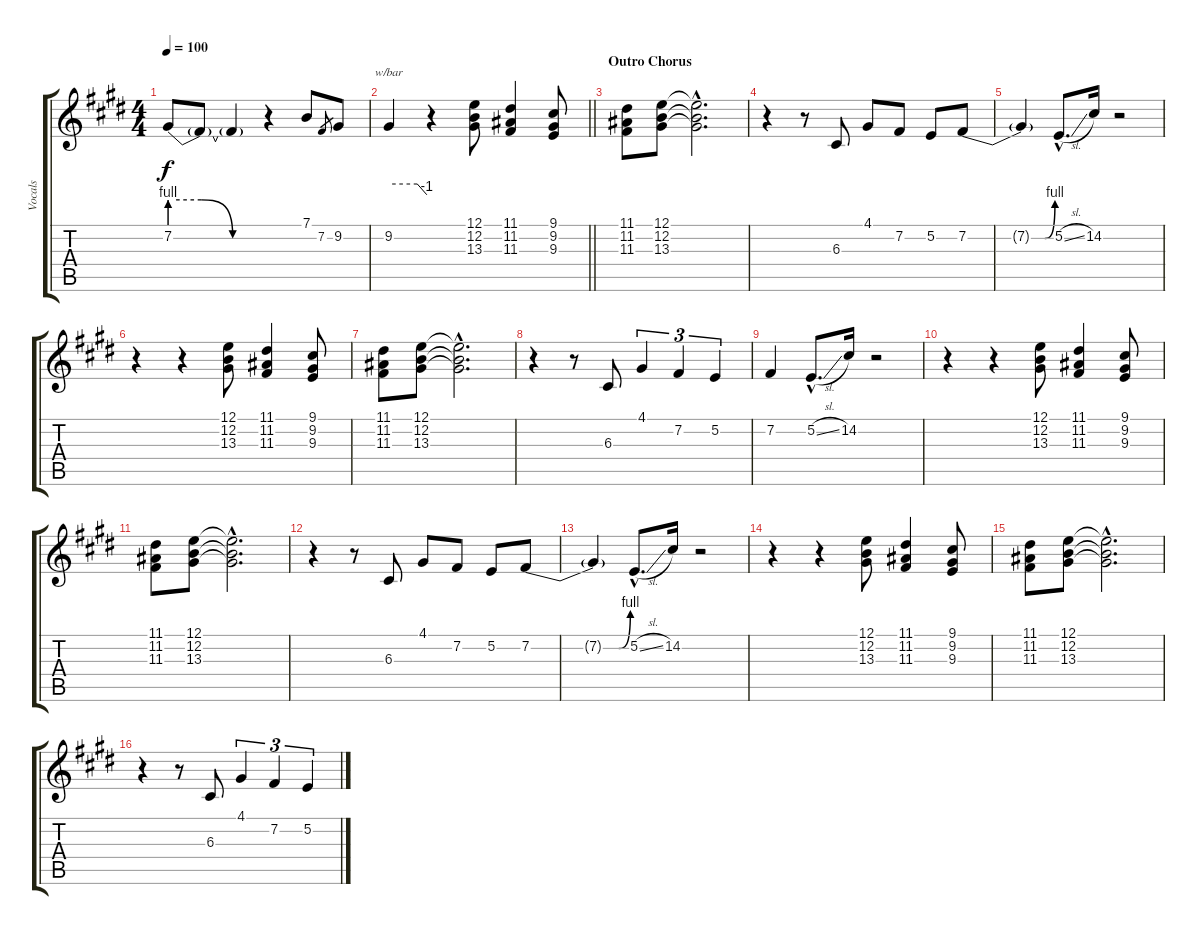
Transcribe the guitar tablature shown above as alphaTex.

\track ("Vocals" "Vocals") {instrument lead6voice}
\staff {score tabs}
\tuning (E4 B3 G3 D3 A2 E2) {hide}
\ts (4 4)
\tempo 100
\clef g2
\ks c#minor
7.2{be (custom 0 4 20 4 40 0 60 0)}.8{dy f} 7.2{t}.8 7.2{t}.4 r.4 7.1.8 7.2.8{gr} 9.2.8 |
\barLineRight lightlight
9.2.4{tbe (custom default 0 0 45 0 60 -4)} r.4 (12.1 12.2 13.3).8 (11.1 11.2 11.3).4 (9.1 9.2 9.3).8 |
\section ("" "Outro Chorus")
(11.1 11.2 11.3).8 (12.1 12.2 13.3).8 (12.1{hac t} 12.2{hac t} 13.3{hac t}).2{d} |
r.4 r.8 6.3.8 4.1.8 7.2.8 5.2.8 7.2{be (custom 0 0 30 0 46 0 53 0 60 4)}.8 |
7.2{t}.4 5.2{sl hac}.8{d} 14.2.16 r.2 |
r.4 r.4 (12.1 12.2 13.3).8 (11.1 11.2 11.3).4 (9.1 9.2 9.3).8 |
(11.1 11.2 11.3).8 (12.1 12.2 13.3).8 (12.1{hac t} 12.2{hac t} 13.3{hac t}).2{d} |
r.4 r.8 6.3.8 4.1.4{tu (3 2)} 7.2.4{tu (3 2)} 5.2.4{tu (3 2)} |
7.2.4 5.2{sl hac}.8{d} 14.2.16 r.2 |
r.4 r.4 (12.1 12.2 13.3).8 (11.1 11.2 11.3).4 (9.1 9.2 9.3).8 |
(11.1 11.2 11.3).8 (12.1 12.2 13.3).8 (12.1{hac t} 12.2{hac t} 13.3{hac t}).2{d} |
r.4 r.8 6.3.8 4.1.8 7.2.8 5.2.8 7.2{be (custom 0 0 30 0 46 0 53 0 60 4)}.8 |
7.2{t}.4 5.2{sl hac}.8{d} 14.2.16 r.2 |
r.4 r.4 (12.1 12.2 13.3).8 (11.1 11.2 11.3).4 (9.1 9.2 9.3).8 |
(11.1 11.2 11.3).8 (12.1 12.2 13.3).8 (12.1{hac t} 12.2{hac t} 13.3{hac t}).2{d} |
r.4 r.8 6.3.8 4.1.4{tu (3 2)} 7.2.4{tu (3 2)} 5.2.4{tu (3 2)}
